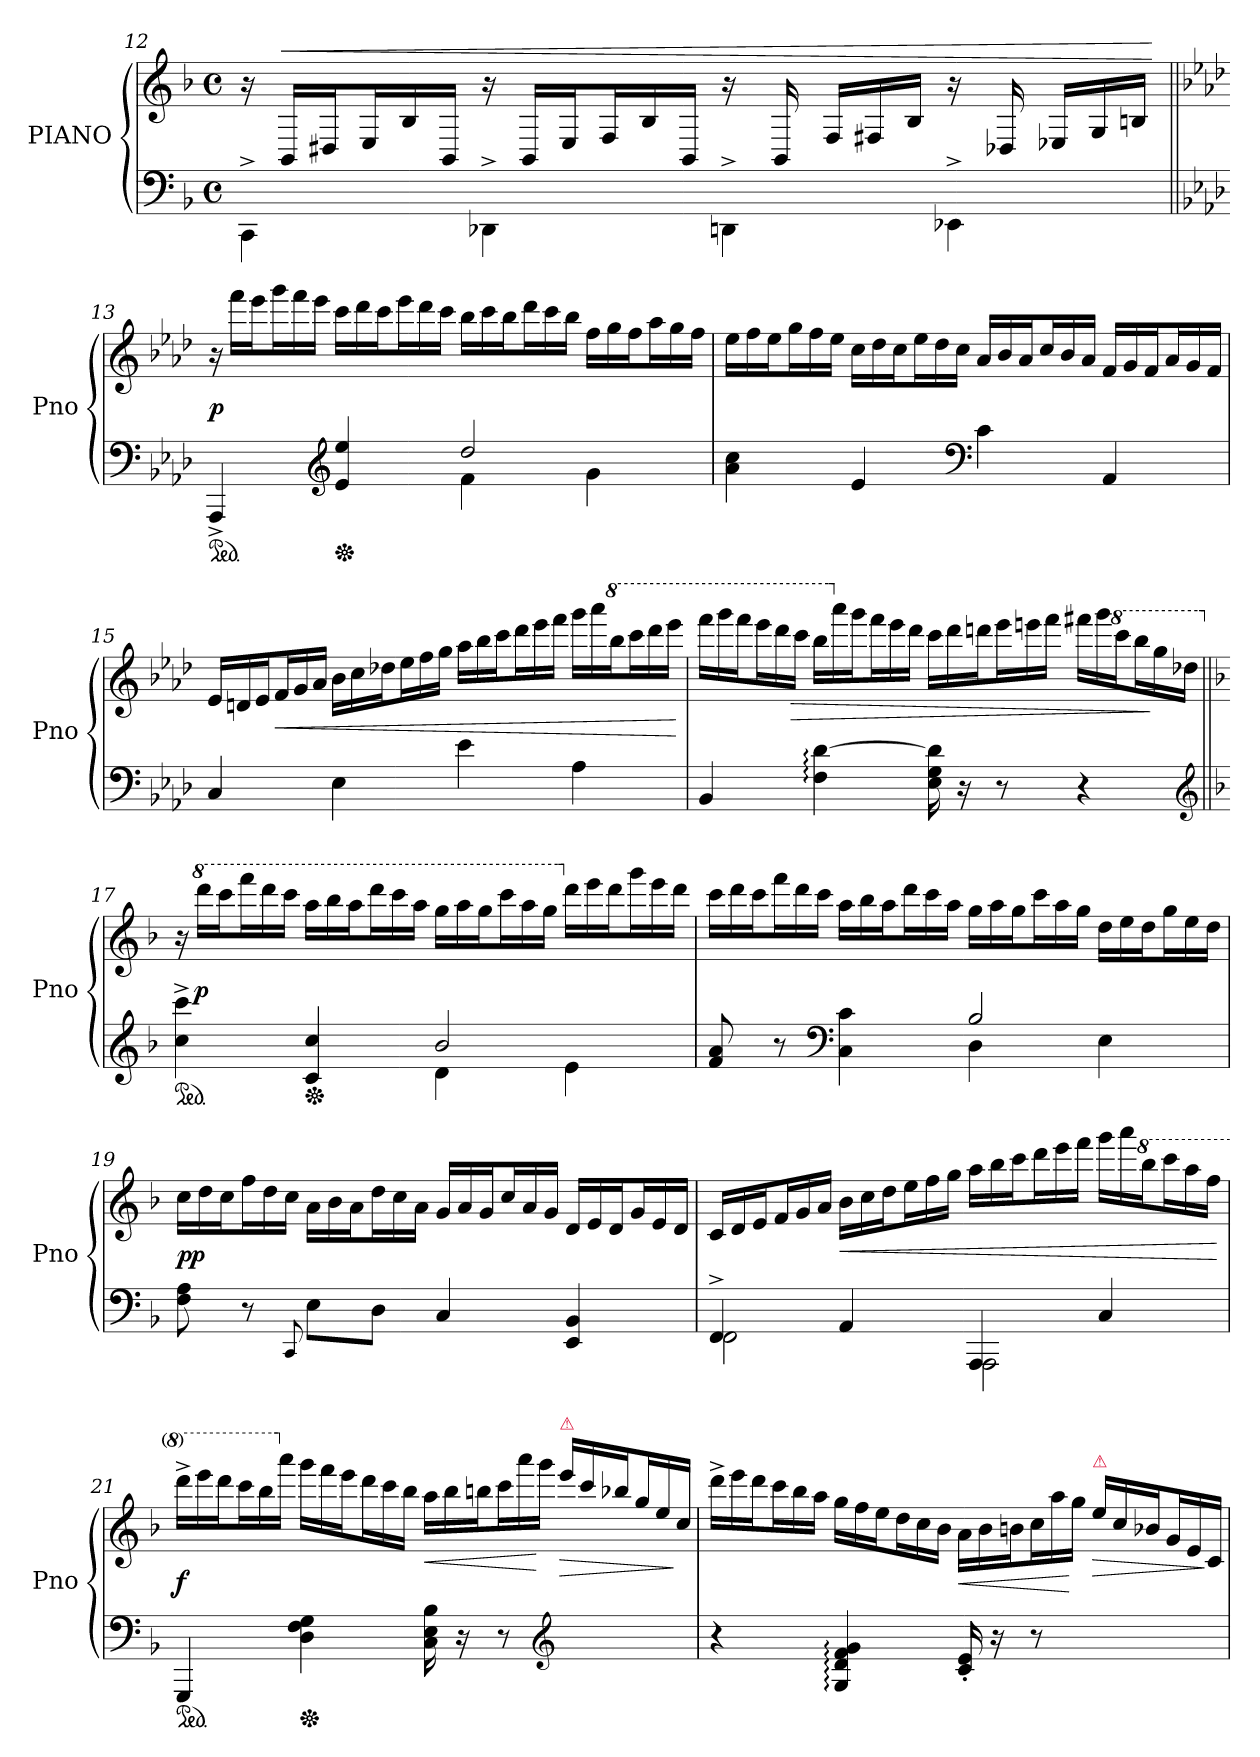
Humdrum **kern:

**kern	**kern	**dynam
*part1	*part1	*part1
*staff2	*staff1	*staff1/2
*I"PIANO	*	*
*I'Pno	*	*
*clefF4	*clefG2	*
*k[b-]	*k[b-]	*
*F:	*F:	*
*M4/4	*M4/4	*
*met(c)	*met(c)	*
*	*Xtuplet	*
=12	=12	=12
4CC^\	24r	.
!	!	!LO:HP:a
.	24BB-/LL	<
.	24D#X/J	.
.	24E/L	.
.	24B-/	.
.	24BB-/JJ	.
4DD-X^\	24r	.
.	24BB-/LL	.
.	24E/J	.
.	24F/L	.
.	24B-/	.
.	24BB-/JJ	.
4DDn^\	16r	.
.	16BB-/	.
.	24F/LL	.
.	24F#X/	.
.	24B-/JJ	.
4EE-X^\	16r	.
.	16D-X/	.
.	24E-X/LL	.
.	24G/	.
.	24Bn/JJ	.
.	.	[
=13||	=13||	=13||
*k[b-e-a-d-]	*k[b-e-a-d-]	*
*^	*	*
*ped	*	*	*
4AAA-^/	4ryy	24r	p
.	.	24fff\LL	.
.	.	24eee-\J	.
.	.	24ggg\L	.
.	.	24fff\	.
.	.	24eee-\JJ	.
*clefG2	*	*	*
*Xped	*	*	*
4e-/ 4ee-/	4ryy	24ccc\LL	.
.	.	24ddd-\	.
.	.	24ccc\J	.
.	.	24eee-\L	.
.	.	24ddd-\	.
.	.	24ccc\JJ	.
2dd-/	4f\	24bb-\LL	.
.	.	24ccc\	.
.	.	24bb-\J	.
.	.	24ddd-\L	.
.	.	24ccc\	.
.	.	24bb-\JJ	.
.	4g\	24ff\LL	.
.	.	24gg\	.
.	.	24ff\J	.
.	.	24aa-\L	.
.	.	24gg\	.
.	.	24ff\JJ	.
*v	*v	*	*
=14	=14	=14
4a-\ 4cc\	24ee-\LL	.
.	24ff\	.
.	24ee-\J	.
.	24gg\L	.
.	24ff\	.
.	24ee-\JJ	.
4e-/	24cc\LL	.
.	24dd-\	.
.	24cc\J	.
.	24ee-\L	.
.	24dd-\	.
.	24cc\JJ	.
*clefF4	*	*
4c\	24a-/LL	.
.	24b-/	.
.	24a-/J	.
.	24cc/L	.
.	24b-/	.
.	24a-/JJ	.
4AA-/	24f/LL	.
.	24g/	.
.	24f/J	.
.	24a-/L	.
.	24g/	.
.	24f/JJ	.
=15	=15	=15
4C/	24e-/LL	.
.	24dn/	.
.	24e-/J	.
!	!	!LO:HP:b
.	24f/L	<
.	24g/	.
.	24a-/JJ	.
4E-\	24b-\LL	.
.	24cc\	.
.	24dd-X\J	.
.	24ee-\L	.
.	24ff\	.
.	24gg\JJ	.
4e-\	24aa-\LL	.
.	24bb-\	.
.	24ccc\J	.
.	24ddd-\L	.
.	24eee-\	.
.	24fff\JJ	.
4A-\	24ggg\LL	.
.	24aaa-\	.
*	*8va	*
.	24bbb-\J	.
.	24cccc\L	.
.	24dddd-\	.
.	24eeee-\JJ	.
.	.	[
=16	=16	=16
4BB-/	24ffff\LL	.
.	24gggg\	.
.	24ffff\J	.
.	24eeee-\L	.
.	24dddd-\	.
!	!	!LO:HP:b
.	24cccc\JJ	>
4F:\ [4d-:\	24bbb-\LL	.
*	*X8va	*
.	24aaa-\	.
.	24ggg\J	.
.	24fff\L	.
.	24eee-\	.
.	24ddd-\JJ	.
16E-\ 16G\ 16d-]\	24ccc\LL	.
.	24ddd-\	.
16r	.	.
.	24dddn\J	.
8r	24eee-\L	.
.	24eeen\	.
.	24fff\JJ	.
4r	24fff#X\LL	.
.	24ggg\	.
*	*8va	*
.	24cccc\J	.
.	24bbb-\L	.
.	24ggg\	]
.	24ddd-X\JJ	.
*clefG2	*	*
=17||	=17||	=17||
*k[b-]	*k[b-]	*
*^	*	*
*	*	*X8va	*
*ped	*	*	*
4cc^\ 4ccc^\	2ryy	24r	.
*	*	*8va	*
.	.	24dddd\LL	p
.	.	24cccc\J	.
.	.	24ffff\L	.
.	.	24dddd\	.
.	.	24cccc\JJ	.
*Xped	*	*	*
4c/ 4cc/	.	24aaa\LL	.
.	.	24bbb-\	.
.	.	24aaa\J	.
.	.	24dddd\L	.
.	.	24cccc\	.
.	.	24aaa\JJ	.
2b-/	4d\	24ggg\LL	.
.	.	24aaa\	.
.	.	24ggg\J	.
.	.	24cccc\L	.
.	.	24aaa\	.
.	.	24ggg\JJ	.
*	*	*X8va	*
.	4e\	24ddd\LL	.
.	.	24eee\	.
.	.	24ddd\J	.
.	.	24ggg\L	.
.	.	24eee\	.
.	.	24ddd\JJ	.
=18	=18	=18	=18
8f/ 8a/	2ryy	24ccc\LL	.
.	.	24ddd\	.
.	.	24ccc\J	.
8r	.	24fff\L	.
.	.	24ddd\	.
.	.	24ccc\JJ	.
*clefF4	*	*	*
4C\ 4c\	.	24aa\LL	.
.	.	24bb-\	.
.	.	24aa\J	.
.	.	24ddd\L	.
.	.	24ccc\	.
.	.	24aa\JJ	.
2B-/	4D\	24gg\LL	.
.	.	24aa\	.
.	.	24gg\J	.
.	.	24ccc\L	.
.	.	24aa\	.
.	.	24gg\JJ	.
.	4E\	24dd\LL	.
.	.	24ee\	.
.	.	24dd\J	.
.	.	24gg\L	.
.	.	24ee\	.
.	.	24dd\JJ	.
*v	*v	*	*
=19	=19	=19
8F\ 8A\	24cc\LL	pp
.	24dd\	.
.	24cc\J	.
8r	24ff\L	.
.	24dd\	.
.	24cc\JJ	.
8qqCC/	.	.
8E\L	24a\LL	.
.	24b-\	.
.	24a\J	.
8D\J	24dd\L	.
.	24cc\	.
.	24a\JJ	.
4C/	24g/LL	.
.	24a/	.
.	24g/J	.
.	24cc/L	.
.	24a/	.
.	24g/JJ	.
4EE/ 4BB-/	24d/LL	.
.	24e/	.
.	24d/J	.
.	24g/L	.
.	24e/	.
.	24d/JJ	.
=20	=20	=20
*^	*	*
4FF^/	2FF\	24c/LL	.
.	.	24d/	.
.	.	24e/J	.
.	.	24f/L	.
.	.	24g/	.
.	.	24a/JJ	.
!	!	!	!LO:HP:b
4AA/	.	24b-\LL	<
.	.	24cc\	.
.	.	24dd\J	.
.	.	24ee\L	.
.	.	24ff\	.
.	.	24gg\JJ	.
4AAA/	2AAA\	24aa\LL	.
.	.	24bb-\	.
.	.	24ccc\J	.
.	.	24ddd\L	.
.	.	24eee\	.
.	.	24fff\JJ	.
4C/	.	24ggg\LL	.
.	.	24aaa\	.
*	*	*8va	*
.	.	24bbb-\J	.
.	.	24cccc\L	.
.	.	24aaa\	.
.	.	24fff\JJ	.
*v	*v	*	*
.	.	[
=21	=21	=21
*ped	*	*
4GGG/	24dddd^\LL	f
.	24eeee\	.
.	24dddd\J	.
.	24cccc\L	.
.	24bbb-\	.
*	*X8va	*
.	24aaa\JJ	.
*Xped	*	*
4D\ 4F\ 4G\	24ggg\LL	.
.	24fff\	.
.	24eee\J	.
.	24ddd\L	.
.	24ccc\	.
.	24bb-\JJ	.
!	!	!LO:HP:b
16C\ 16E\ 16B-\	24aa\LL	<
.	24bb-\	.
16r	.	.
.	24bbn\J	.
8r	24ccc\L	.
.	24aaa\	.
.	24ggg\JJ	[
*clefG2	*	*
!	!LO:TX:a:color=crimson:t=⚠	!
!	!	!LO:HP:b
4ryy	24eee\LL	>
.	24ccc\	.
.	24bb-X/J	.
.	24gg/L	.
.	24ee/	.
.	24cc/JJ	]
=22	=22	=22
4r	24ddd^\LL	.
.	24eee\	.
.	24ddd\J	.
.	24ccc\L	.
.	24bb-\	.
.	24aa\JJ	.
4G:/ 4d:/ 4f:/ 4g:/	24gg\LL	.
.	24ff\	.
.	24ee\J	.
.	24dd\L	.
.	24cc\	.
.	24b-\JJ	.
!	!	!LO:HP:b
16c'/ 16e'/	24a\LL	<
.	24b-\	.
16r	.	.
.	24bn\J	.
8r	24cc\L	.
.	24aa\	.
.	24gg\JJ	[
!	!LO:TX:a:color=crimson:t=⚠	!
!	!	!LO:HP:b
4ryy	24ee\LL	>
.	24cc\	.
.	24b-X/J	.
.	24g/L	.
.	24e/	.
.	24c/JJ	]
=	=	=
*-	*-	*-
